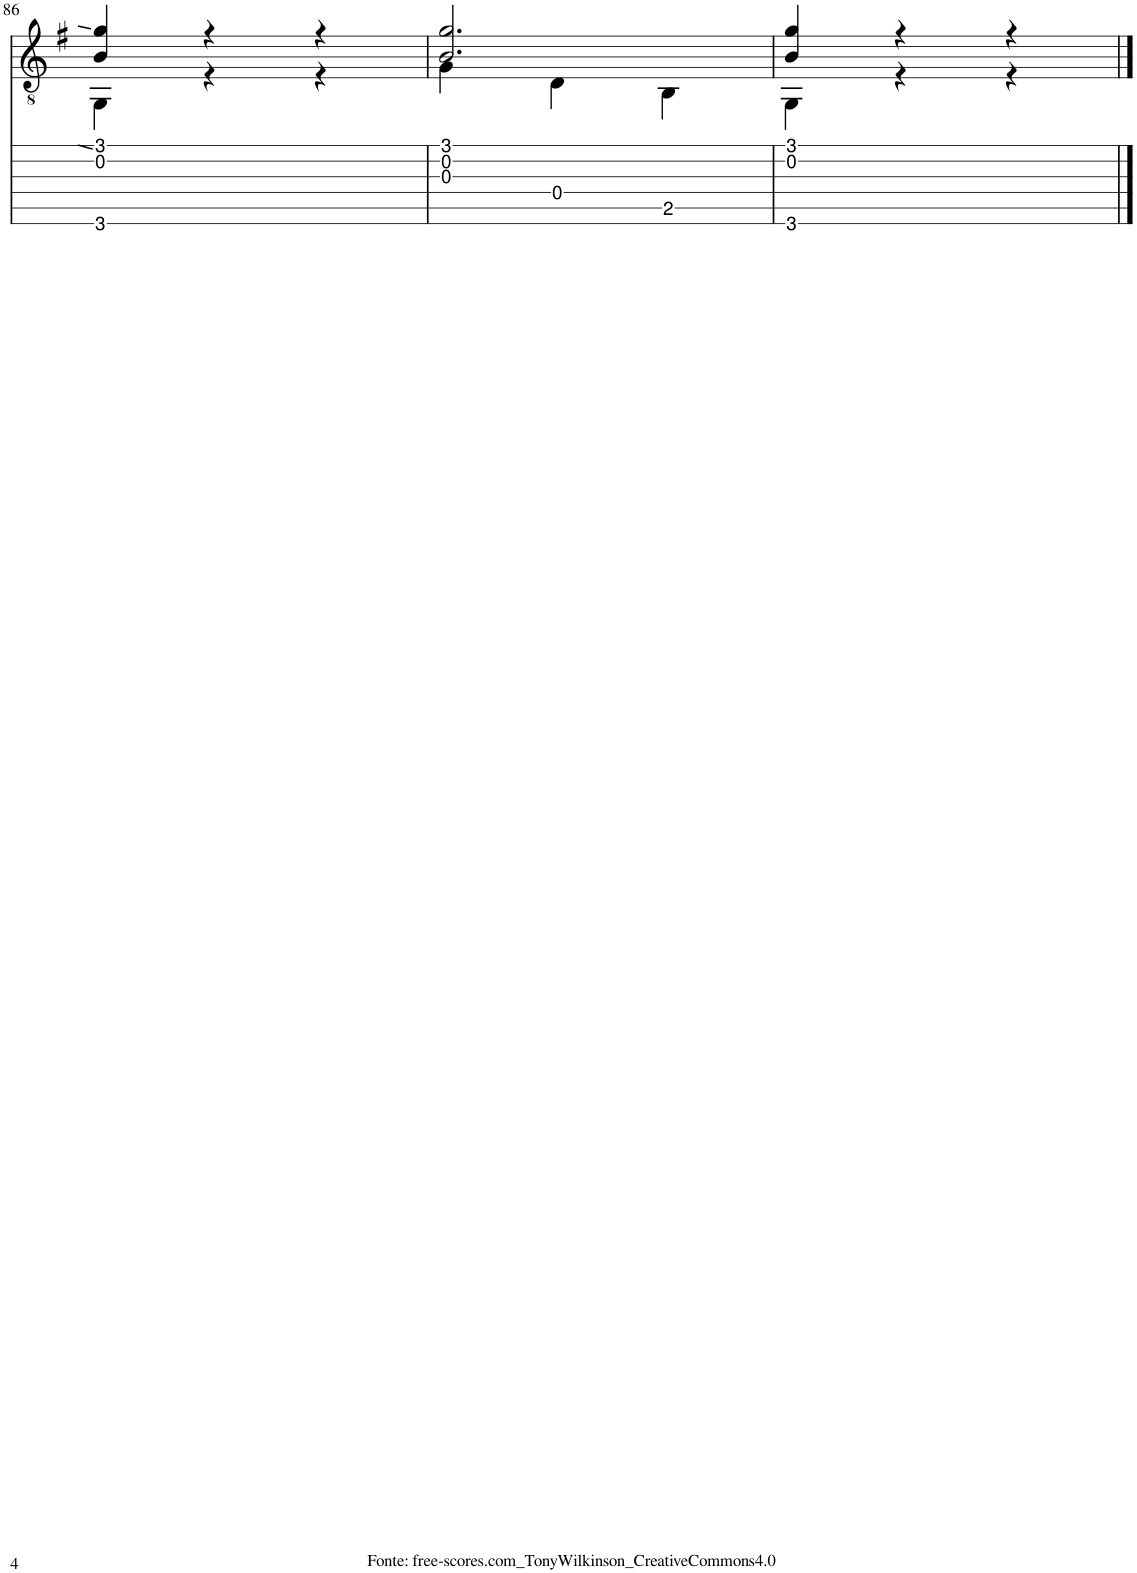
**kern	**kern
*part1	*part1
*staff2	*staff1
*I"Guitar	*
*I'Guit.	*
!!LO:PB:g=z
*	*clefGv2
*k[f#]	*k[f#]
*M3/4	*M3/4
=86	=86
*^	*^
4B 4g	4GG	4B/ 4g/	4GG\
4r	4r	4r	4r
4r	4r	4r	4r
=87	=87	=87	=87
2.B 2.g	4G	2.B/ 2.g/	4G\
.	4D	.	4D\
.	4BB	.	4BB\
=88	=88	=88	=88
4B 4g	4GG	4B/ 4g/	4GG\
4r	4r	4r	4r
4r	4r	4r	4r
*v	*v	*	*
*	*v	*v
==	==
*-	*-
